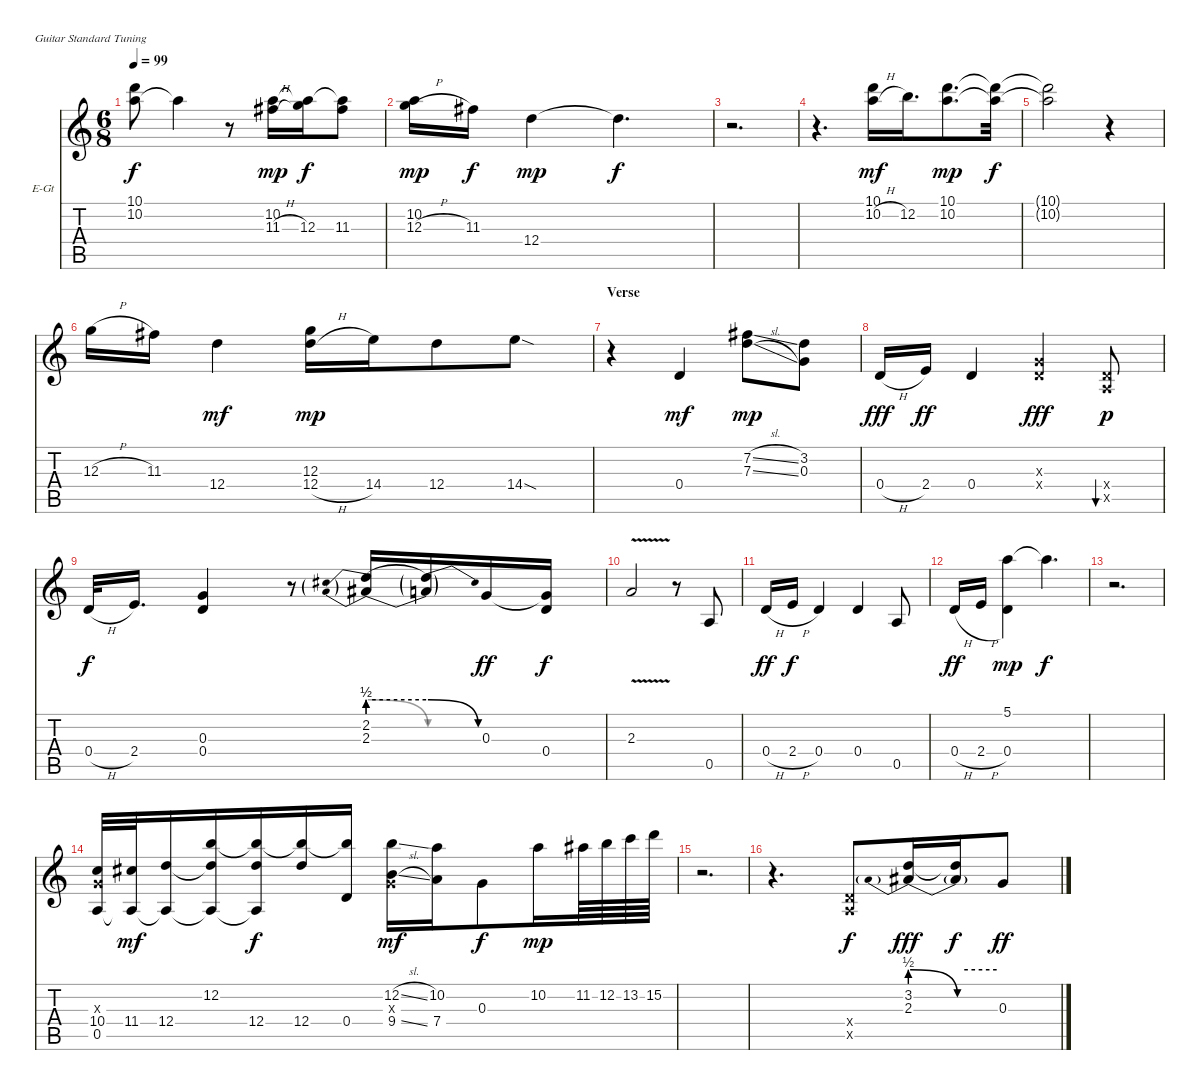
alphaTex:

\defaultSystemsLayout 4
\bracketExtendMode nobrackets
\firstSystemTrackNameOrientation horizontal
\otherSystemsTrackNameOrientation horizontal
\track ("Mike McCready (Clean)" "E-Gt") {instrument electricguitarclean}
\staff {score tabs}
\tuning (E4 B3 G3 D3 A2 E2)
\ts (6 8)
\tempo 99
\clef g2
\ks c
(10.1{t} 10.2{t}).8{dy f} 10.2{t}.4 r.8 (10.2 11.3{h}).16{dy mp} (10.2{t} 12.3).16{dy f} (10.2{t} 11.3).8 |
(10.2 12.3{h}).16{dy mp} 11.3.16{dy f} 12.4.4{dy mp} 12.4{t}.4{d dy f} |
r.2{d} |
r.4{d} (10.1 10.2{h}).16{dy mf} 12.2.16{d} (10.1 10.2).8{d dy mp} (10.1{t} 10.2{t}).32{dy f} |
(10.1{t} 10.2{t}).2 r.4 |
12.3{h}.16 11.3.16 12.4.4{dy mf} (12.3 12.4{h}).16{dy mp} 14.4.16 12.4.8 14.4{sod}.8 |
\section ("" "Verse")
r.4 0.4.4{dy mf} (7.2{sl} 7.3{sl}).8{dy mp} (3.2 0.3).8 |
0.4{h}.16{dy fff} 2.4.16{dy ff} 0.4.4 (0.3{x} 0.4{x}).4{dy fff} (0.4{x} 0.5{x}).8{bu 60 dy p} |
0.4{h}.32{dy f} 2.4.16{d} (0.3 0.4).4 r.8 (2.2{be (prebend 0 2 60 2)} 2.3{be (prebendrelease 0 2 60 0)}).16 (2.2{be (release 0 2 60 0) t} 2.3{be (hold 0 0 60 0) t}).16 0.3.16{dy ff} (0.3{t} 0.4).16{dy f} |
2.3{v}.2 r.8 0.5.8 |
0.4{h}.16{dy ff} 2.4{h}.16{dy f} 0.4.4 0.4.4 0.5.8 |
0.4{h}.16{dy ff} 2.4{h}.16 (5.1 0.4).4{dy mp} 5.1{t}.4{d dy f} |
r.2{d} |
(0.3{x} 10.4 0.5).32 (11.4 0.5{t}).32{dy mf} (12.4 0.5{t}).16 (12.2 12.4{t} 0.5{t}).16 (12.2{t} 12.4 0.5{t}).16{dy f} (12.2{t} 12.4).16 (12.2{t} 0.4).16 (12.2{sl} 0.3{x} 9.4{sl}).16{dy mf} (10.2 7.4).16 0.3.8{dy f} 10.2.16{dy mp} 11.2.64 12.2.64 13.2.64 15.2.64 |
r.2{d} |
r.4{d} (0.4{x} 0.5{x}).8{dy f} (3.2 2.3{be (prebendrelease 0 2 60 0)}).16{dy fff} (3.2{t} 2.3{be (hold 0 2 60 2) t}).16{dy f} 0.3.8{dy ff}
